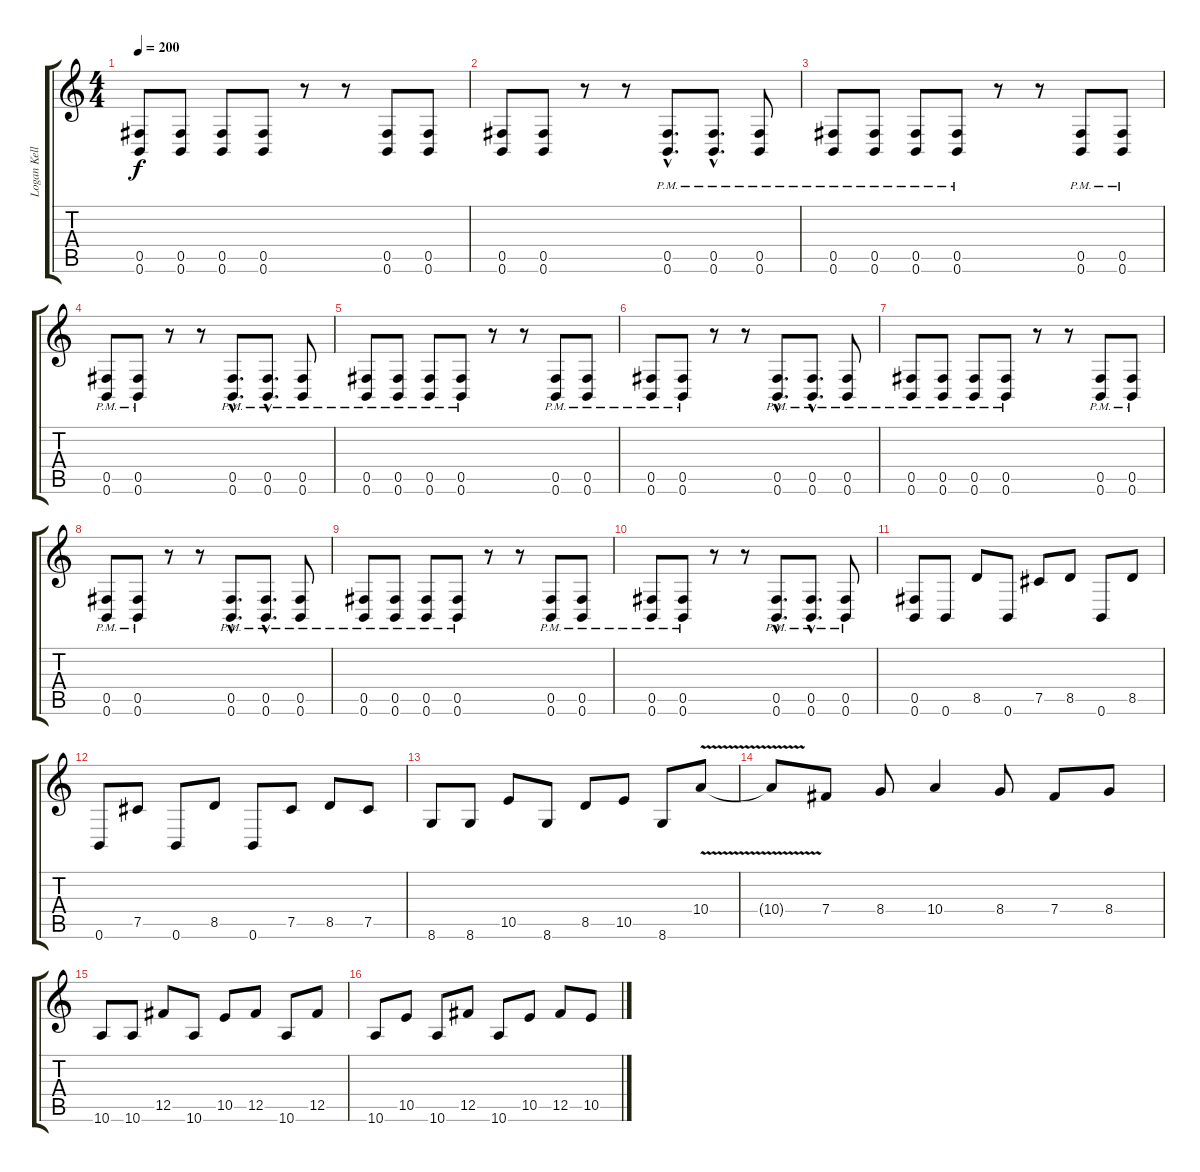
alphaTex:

\track ("Logan Kelly" "Logan Kell") {instrument distortionguitar}
\staff {score tabs}
\tuning (Db4 Ab3 E3 B2 Gb2 B1) {hide}
\ts (4 4)
\tempo 200
\clef g2
\ks c
(0.5 0.6).8{dy f} (0.5 0.6).8 (0.5 0.6).8 (0.5 0.6).8 r.8 r.8 (0.5 0.6).8 (0.5 0.6).8 |
(0.5 0.6).8 (0.5 0.6).8 r.8 r.8 (0.5{hac pm} 0.6{hac pm}).8{d} (0.5{hac pm} 0.6{hac pm}).8{d} (0.5{pm} 0.6{pm}).8 |
(0.5{pm} 0.6{pm}).8 (0.5{pm} 0.6{pm}).8 (0.5{pm} 0.6{pm}).8 (0.5{pm} 0.6{pm}).8 r.8 r.8 (0.5{pm} 0.6{pm}).8 (0.5{pm} 0.6{pm}).8 |
(0.5{pm} 0.6{pm}).8 (0.5{pm} 0.6{pm}).8 r.8 r.8 (0.5{hac pm} 0.6{hac pm}).8{d} (0.5{hac pm} 0.6{hac pm}).8{d} (0.5{pm} 0.6{pm}).8 |
(0.5{pm} 0.6{pm}).8 (0.5{pm} 0.6{pm}).8 (0.5{pm} 0.6{pm}).8 (0.5{pm} 0.6{pm}).8 r.8 r.8 (0.5{pm} 0.6{pm}).8 (0.5{pm} 0.6{pm}).8 |
(0.5{pm} 0.6{pm}).8 (0.5{pm} 0.6{pm}).8 r.8 r.8 (0.5{hac pm} 0.6{hac pm}).8{d} (0.5{hac pm} 0.6{hac pm}).8{d} (0.5{pm} 0.6{pm}).8 |
(0.5{pm} 0.6{pm}).8 (0.5{pm} 0.6{pm}).8 (0.5{pm} 0.6{pm}).8 (0.5{pm} 0.6{pm}).8 r.8 r.8 (0.5{pm} 0.6{pm}).8 (0.5{pm} 0.6{pm}).8 |
(0.5{pm} 0.6{pm}).8 (0.5{pm} 0.6{pm}).8 r.8 r.8 (0.5{hac pm} 0.6{hac pm}).8{d} (0.5{hac pm} 0.6{hac pm}).8{d} (0.5{pm} 0.6{pm}).8 |
(0.5{pm} 0.6{pm}).8 (0.5{pm} 0.6{pm}).8 (0.5{pm} 0.6{pm}).8 (0.5{pm} 0.6{pm}).8 r.8 r.8 (0.5{pm} 0.6{pm}).8 (0.5{pm} 0.6{pm}).8 |
(0.5{pm} 0.6{pm}).8 (0.5{pm} 0.6{pm}).8 r.8 r.8 (0.5{hac pm} 0.6{hac pm}).8{d} (0.5{hac pm} 0.6{hac pm}).8{d} (0.5{pm} 0.6{pm}).8 |
(0.5 0.6).8 0.6.8 8.5.8 0.6.8 7.5.8 8.5.8 0.6.8 8.5.8 |
0.6.8 7.5.8 0.6.8 8.5.8 0.6.8 7.5.8 8.5.8 7.5.8 |
8.6.8 8.6.8 10.5.8 8.6.8 8.5.8 10.5.8 8.6.8 10.4{v}.8 |
10.4{t}.8 7.4.8 8.4.8 10.4.4 8.4.8 7.4.8 8.4.8 |
10.6.8 10.6.8 12.5.8 10.6.8 10.5.8 12.5.8 10.6.8 12.5.8 |
10.6.8 10.5.8 10.6.8 12.5.8 10.6.8 10.5.8 12.5.8 10.5.8
